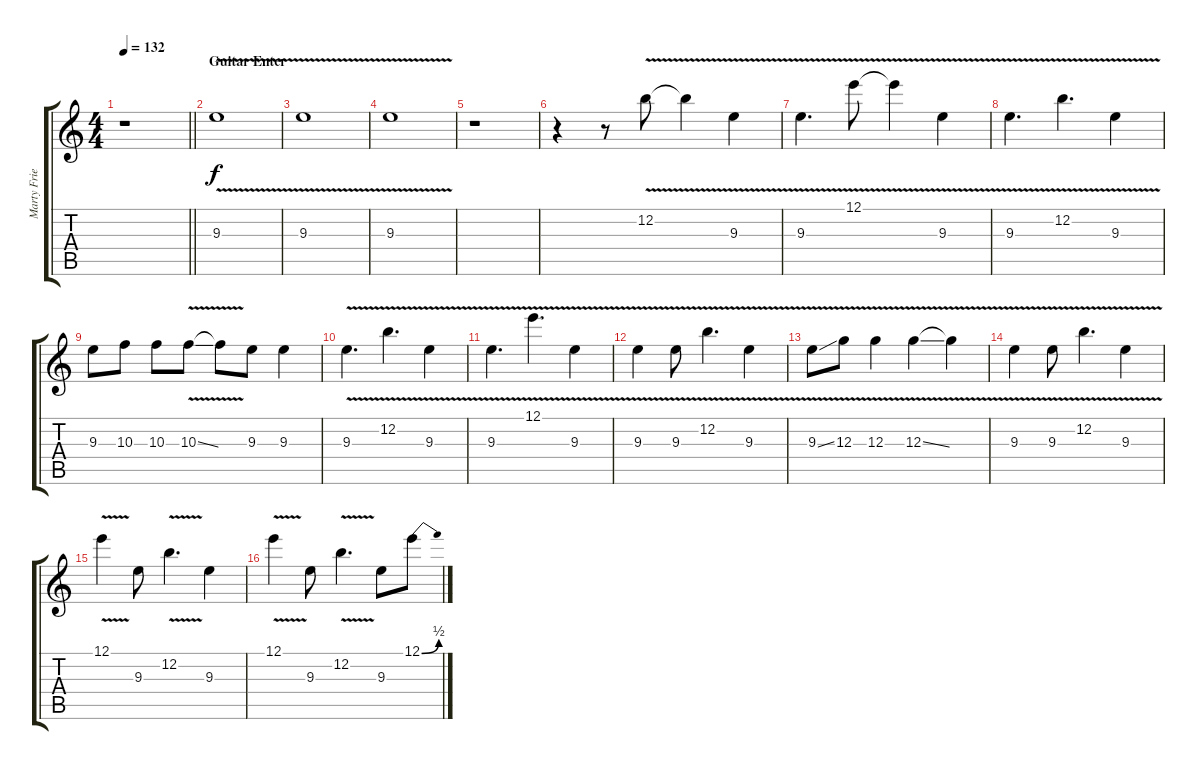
\track ("Marty Friedman (Disto Gtr)" "Marty Frie") {instrument distortionguitar}
\staff {score tabs}
\tuning (E4 B3 G3 D3 A2 E2) {hide}
\ts (4 4)
\tempo 132
\clef g2
\barLineRight lightlight
\ks c
r.1{dy f} |
\section ("" "Guitar Enter")
9.3{v}.1{instrument overdrivenguitar} |
9.3{v}.1 |
9.3{v}.1{instrument overdrivenguitar} |
r.1 |
r.4{instrument overdrivenguitar} r.8 12.2{v}.8 12.2{t}.4 9.3{v}.4 |
9.3{v}.4{d instrument overdrivenguitar} 12.1{v}.8 12.1{t}.4 9.3{v}.4 |
9.3{v}.4{d instrument overdrivenguitar} 12.2{v}.4{d} 9.3{v}.4 |
9.3.8{instrument overdrivenguitar} 10.3.8 10.3.8 10.3{v ss}.8 10.3{t}.8 9.3.8 9.3.4 |
9.3{v}.4{d instrument overdrivenguitar} 12.2{v}.4{d} 9.3{v}.4 |
9.3{v}.4{d instrument overdrivenguitar} 12.1{v}.4{d} 9.3{v}.4 |
9.3{v}.4{instrument overdrivenguitar} 9.3{v}.8 12.2{v}.4{d} 9.3{v}.4 |
9.3{v ss}.8{instrument overdrivenguitar} 12.3{v}.8 12.3{v}.4 12.3{v ss}.4 12.3{t}.4 |
9.3{v}.4{instrument overdrivenguitar} 9.3{v}.8 12.2{v}.4{d} 9.3{v}.4 |
12.1{v}.4{instrument overdrivenguitar} 9.3.8 12.2{v}.4{d} 9.3.4 |
12.1{v}.4{instrument overdrivenguitar} 9.3.8 12.2{v}.4{d} 9.3.8 12.1{be (bend 0 0 60 2)}.8
